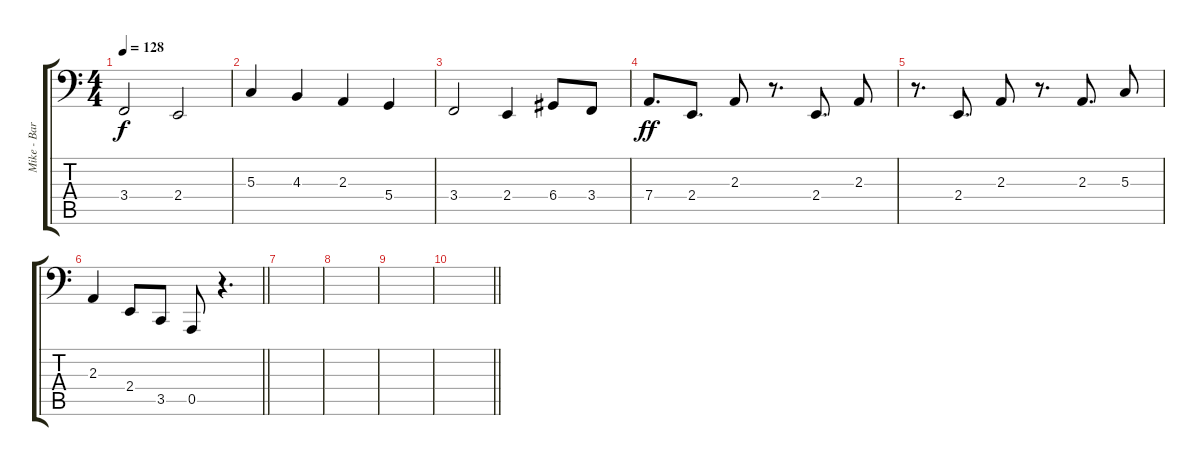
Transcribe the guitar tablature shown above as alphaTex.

\track ("Mike - Bari" "Mike - Bar") {instrument baritonesax}
\staff {score tabs}
\tuning (E3 B2 G2 D2 A1 E1) {hide}
\ts (4 4)
\tempo 128
\clef f4
\ks c
3.4.2{dy f} 2.4.2 |
5.3.4 4.3.4 2.3.4 5.4.4 |
3.4.2 2.4.4 6.4.8 3.4.8 |
7.4.8{d dy ff} 2.4.8{d} 2.3.8 r.8{d} 2.4.8{d} 2.3.8 |
r.8{d} 2.4.8{d} 2.3.8 r.8{d} 2.3.8{d} 5.3.8 |
\barLineRight lightlight
2.3.4 2.4.8 3.5.8 0.5.8 r.4{d} |
|
|
|
\barLineRight lightlight
